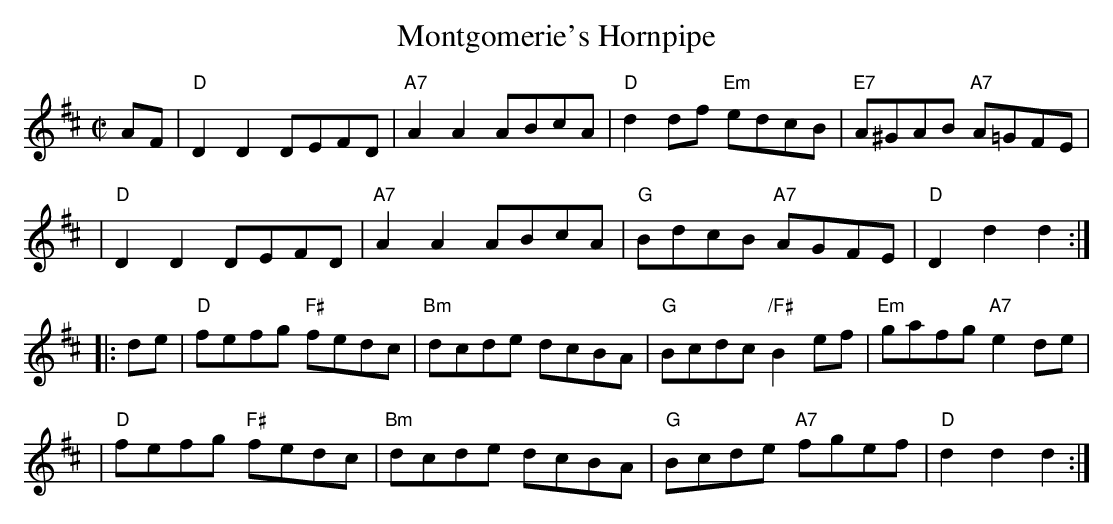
X:1
T: Montgomerie's Hornpipe
M: C|
L: 1/8
K: D
AF \
| "D"D2D2 DEFD | "A7"A2A2 ABcA | "D"d2df "Em"edcB | "E7"A^GAB "A7"A=GFE |
| "D"D2D2 DEFD | "A7"A2A2 ABcA | "G"BdcB "A7"AGFE | "D"D2d2 d2 :|
|: de \
| "D"fefg "F#"fedc | "Bm"dcde dcBA | "G"Bcdc "/F#"B2ef | "Em"gafg "A7"e2de |
| "D"fefg "F#"fedc | "Bm"dcde dcBA | "G"Bcde "A7"fgef | "D"d2d2 d2 :|
